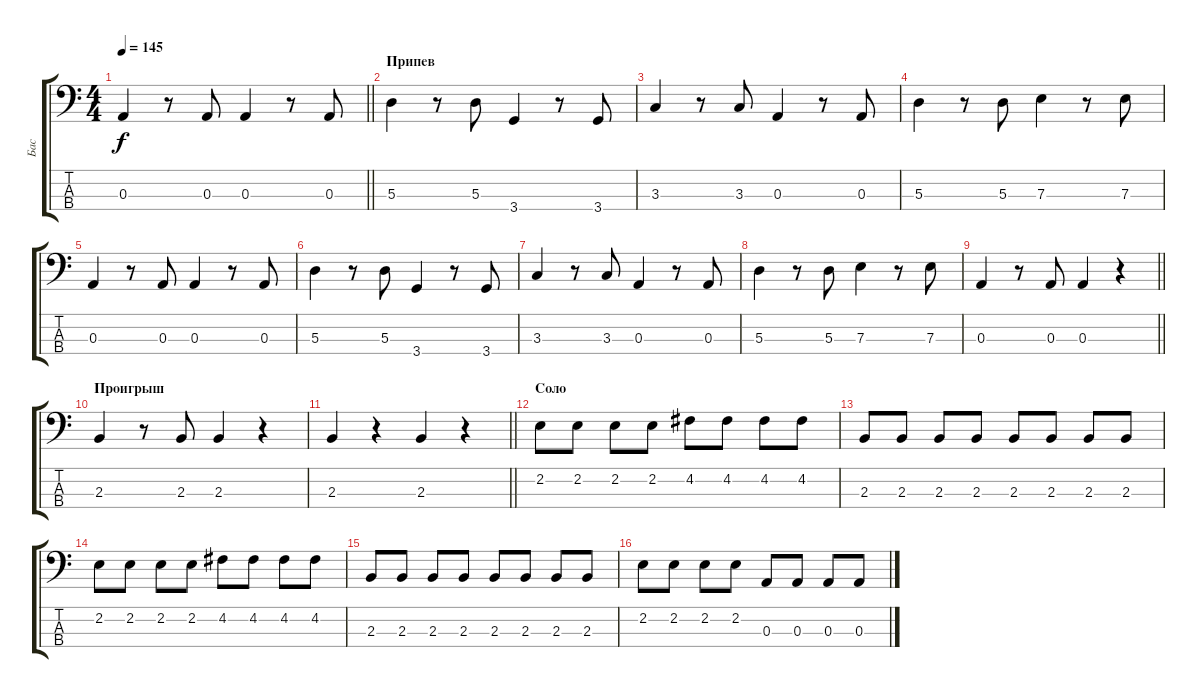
\track ("Бас" "Бас") {instrument electricbassfinger}
\staff {score tabs}
\tuning (G2 D2 A1 E1) {hide}
\ts (4 4)
\tempo 145
\clef f4
\barLineRight lightlight
\ks c
0.3.4{dy f} r.8 0.3.8 0.3.4 r.8 0.3.8 |
\section ("" "Припев")
5.3.4 r.8 5.3.8 3.4.4 r.8 3.4.8 |
3.3.4 r.8 3.3.8 0.3.4 r.8 0.3.8 |
5.3.4 r.8 5.3.8 7.3.4 r.8 7.3.8 |
0.3.4 r.8 0.3.8 0.3.4 r.8 0.3.8 |
5.3.4 r.8 5.3.8 3.4.4 r.8 3.4.8 |
3.3.4 r.8 3.3.8 0.3.4 r.8 0.3.8 |
5.3.4 r.8 5.3.8 7.3.4 r.8 7.3.8 |
\barLineRight lightlight
0.3.4 r.8 0.3.8 0.3.4 r.4 |
\section ("" "Проигрыш")
2.3.4 r.8 2.3.8 2.3.4 r.4 |
\barLineRight lightlight
2.3.4 r.4 2.3.4 r.4 |
\section ("" "Соло")
2.2.8 2.2.8 2.2.8 2.2.8 4.2.8 4.2.8 4.2.8 4.2.8 |
2.3.8 2.3.8 2.3.8 2.3.8 2.3.8 2.3.8 2.3.8 2.3.8 |
2.2.8 2.2.8 2.2.8 2.2.8 4.2.8 4.2.8 4.2.8 4.2.8 |
2.3.8 2.3.8 2.3.8 2.3.8 2.3.8 2.3.8 2.3.8 2.3.8 |
2.2.8 2.2.8 2.2.8 2.2.8 0.3.8 0.3.8 0.3.8 0.3.8
